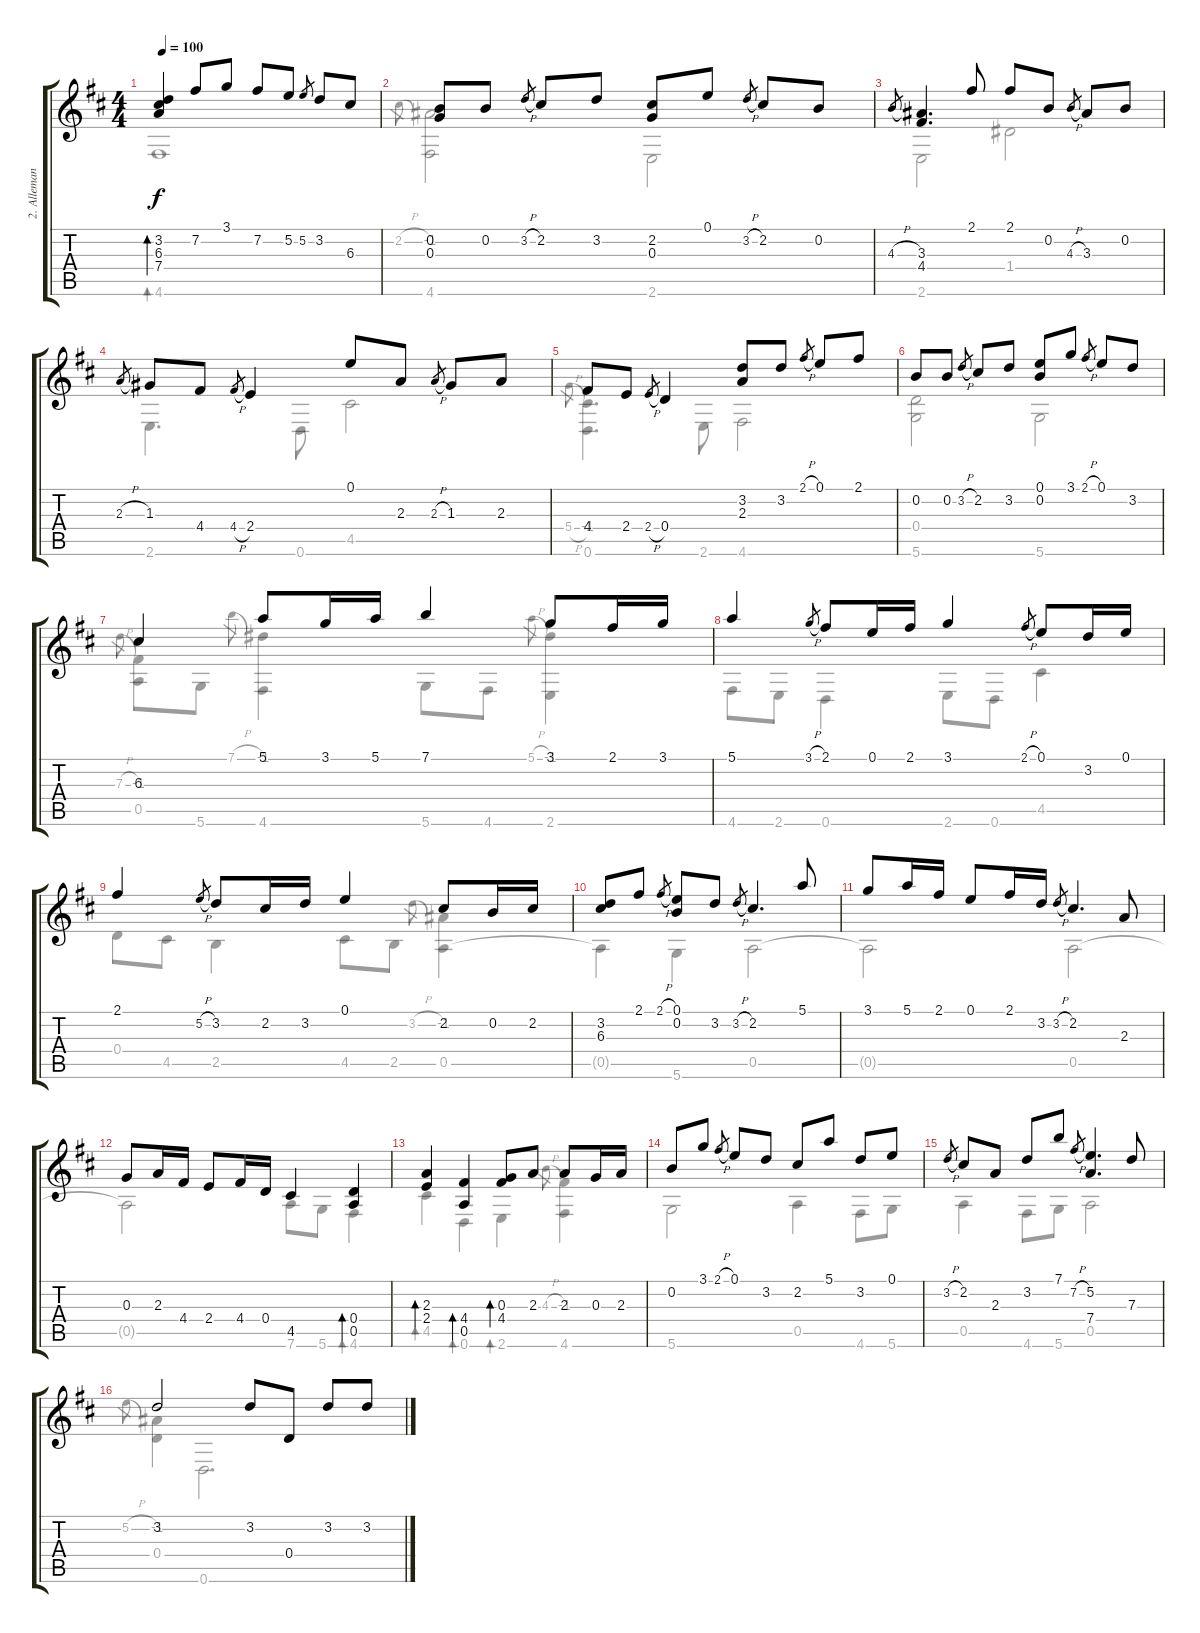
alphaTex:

\track ("2. Allemande" "2. Alleman") {instrument acousticguitarnylon}
\staff {score tabs}
\tuning (E4 B3 G3 D3 A2 D2) {hide}
\voice
\ts (4 4)
\tempo 100
\clef g2
\ks d
(3.2 6.3 7.4).4{bd 30 dy f} 7.2.8 3.1.8 7.2.8 5.2.8 5.2.8{gr} 3.2.8 6.3.8 |
(0.2 0.3).8 0.2.8 3.2{h}.8{gr} 2.2.8 3.2.8 (2.2 0.3).8 0.1.8 3.2{h}.8{gr} 2.2.8 0.2.8 |
4.3{h}.8{gr} (3.3 4.4).4{d} 2.1.8 2.1.8 0.2.8 4.3{h}.8{gr} 3.3.8 0.2.8 |
2.3{h}.8{gr} 1.3.8 4.4.8 4.4{h}.8{gr} 2.4.4 0.1.8 2.3.8 2.3{h}.8{gr} 1.3.8 2.3.8 |
4.4.8 2.4.8 2.4{h}.8{gr} 0.4.4 (3.2 2.3).8 3.2.8 2.1{h}.8{gr} 0.1.8 2.1.8 |
0.2.8 0.2.8 3.2{h}.8{gr} 2.2.8 3.2.8 (0.1 0.2).8 3.1.8 2.1{h}.8{gr} 0.1.8 3.2.8 |
6.3.4 5.1.8 3.1.16 5.1.16 7.1.4 3.1.8 2.1.16 3.1.16 |
5.1.4 3.1{h}.8{gr} 2.1.8 0.1.16 2.1.16 3.1.4 2.1{h}.8{gr} 0.1.8 3.2.16 0.1.16 |
2.1.4 5.2{h}.8{gr} 3.2.8 2.2.16 3.2.16 0.1.4 2.2.8 0.2.16 2.2.16 |
(3.2 6.3).8 2.1.8 2.1{h}.8{gr} (0.1 0.2).8 3.2.8 3.2{h}.8{gr} 2.2.4{d} 5.1.8 |
3.1.8 5.1.16 2.1.16 0.1.8 2.1.16 3.2.16 3.2{h}.8{gr} 2.2.4{d} 2.3.8 |
0.3.8 2.3.16 4.4.16 2.4.8 4.4.16 0.4.16 4.5.4 (0.4 0.5).4{bd 30} |
(2.3 2.4).4{bd 30} (4.4 0.5).4{bd 30} (0.3 4.4).8{bd 30} 2.3.8 2.3.8 0.3.16 2.3.16 |
0.2.8 3.1.8 2.1{h}.8{gr} 0.1.8 3.2.8 2.2.8 5.1.8 3.2.8 0.1.8 |
3.2{h}.8{gr} 2.2.8 2.3.8 3.2.8 7.1.8 7.2{h}.8{gr} (5.2 7.4).4{d} 7.3.8 |
3.2.2 3.2.8 0.4.8 3.2.8 3.2.8
\voice
\clef g2
\ottava regular
\simile none
\ks d
4.6.1{bd 30 dy f} |
2.2{h}.8{gr} (-1.2 4.6).2 2.6.2 |
2.6.2 1.4.2 |
2.6.4{d} 0.6.8 4.5.2 |
5.4{h}.8{gr} (-1.4 0.6).4{d} 2.6.8 4.6.2 |
(0.4 5.6).2 5.6.2 |
7.3{h}.8{gr} (-1.3 0.5).8 5.6.8 7.1{h}.8{gr} (-1.1 4.6).4 5.6.8 4.6.8 5.1{h}.8{gr} (-1.1 2.6).4 |
4.6.8 2.6.8 0.6.4 2.6.8 0.6.8 4.5.4 |
0.4.8 4.5.8 2.5.4 4.5.8 2.5.8 3.2{h}.8{gr} (-1.2 0.5).4 |
0.5{t}.4 5.6.4 0.5.2 |
0.5{t}.2 0.5.2 |
0.5{t}.2 7.6.8 5.6.8 4.6.4{bd 30} |
4.5.4{bd 30} 0.6.4{bd 30} 2.6.4{bd 30} 4.3{h}.8{gr} (-1.3 4.6).4 |
5.6.2 0.5.4 4.6.8 5.6.8 |
0.5.4 4.6.8 5.6.8 0.5.2 |
5.2{h}.8{gr} (-1.2 0.4).4 0.6.2{d}
